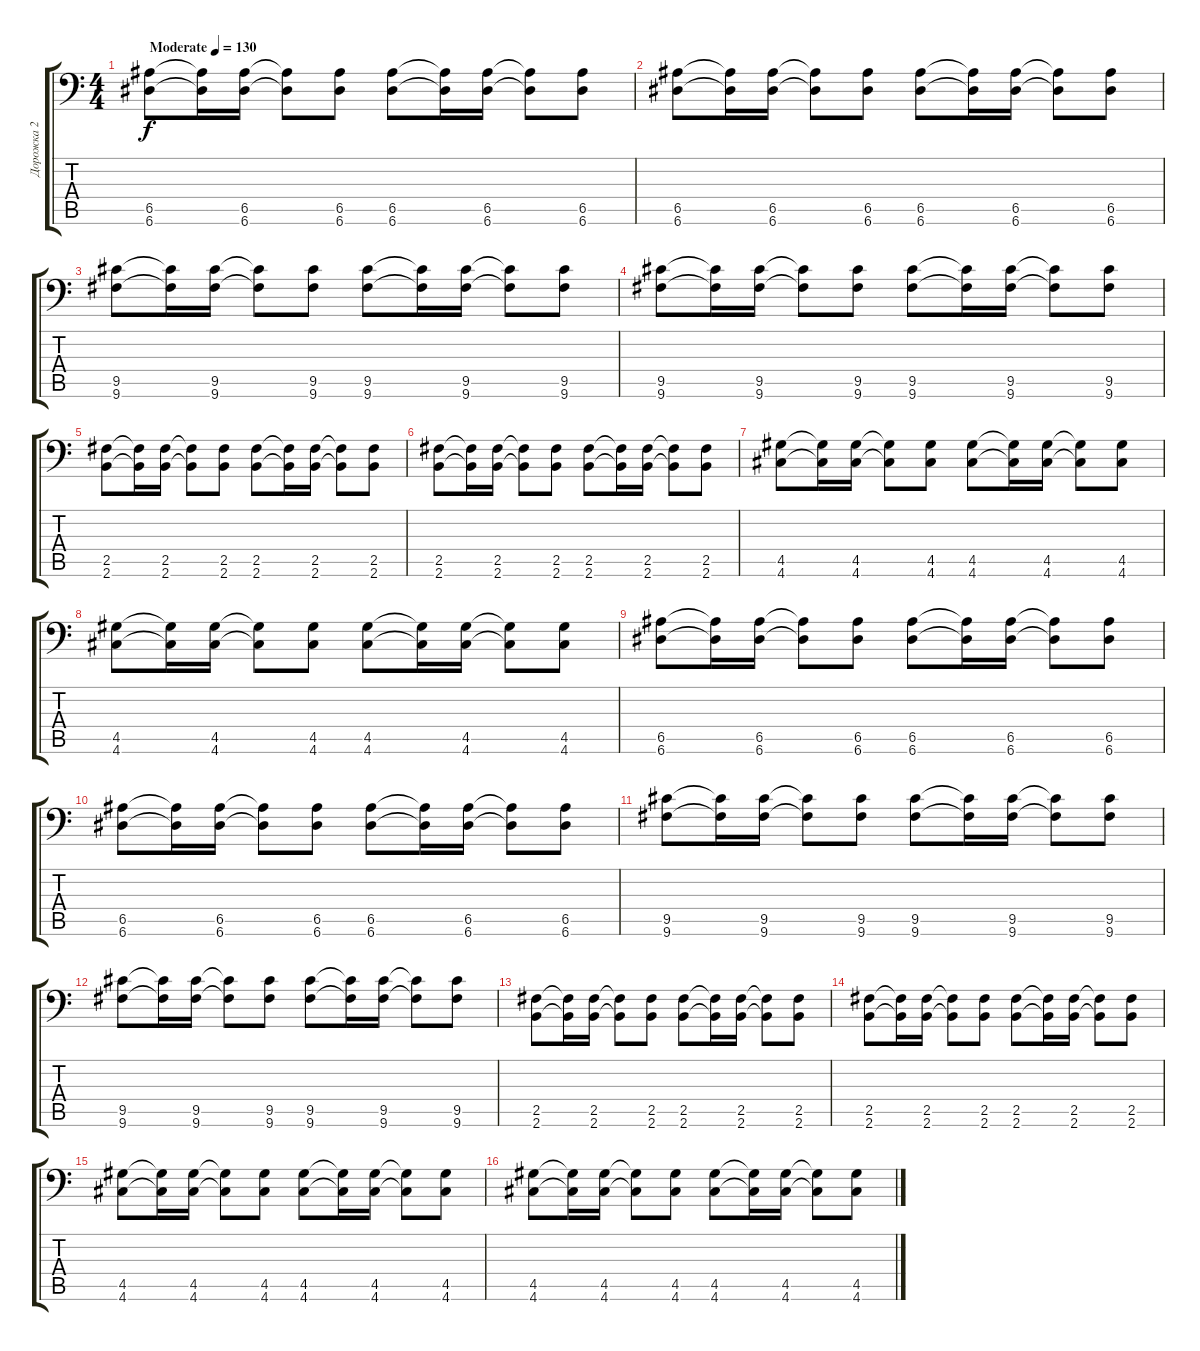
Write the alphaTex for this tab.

\track ("Дорожка 2" "Дорожка 2") {instrument distortionguitar}
\staff {score tabs}
\tuning (B3 Gb3 D3 A2 E2 A1) {hide}
\ts (4 4)
\tempo (130 "Moderate")
\clef f4
\ks c
(6.5 6.6).8{dy f instrument distortionguitar} (6.5{t} 6.6{t}).16 (6.5 6.6).16 (6.5{t} 6.6{t}).8 (6.5 6.6).8 (6.5 6.6).8 (6.5{t} 6.6{t}).16 (6.5 6.6).16 (6.5{t} 6.6{t}).8 (6.5 6.6).8 |
(6.5 6.6).8 (6.5{t} 6.6{t}).16 (6.5 6.6).16 (6.5{t} 6.6{t}).8 (6.5 6.6).8 (6.5 6.6).8 (6.5{t} 6.6{t}).16 (6.5 6.6).16 (6.5{t} 6.6{t}).8 (6.5 6.6).8 |
(9.5 9.6).8 (9.5{t} 9.6{t}).16 (9.5 9.6).16 (9.5{t} 9.6{t}).8 (9.5 9.6).8 (9.5 9.6).8 (9.5{t} 9.6{t}).16 (9.5 9.6).16 (9.5{t} 9.6{t}).8 (9.5 9.6).8 |
(9.5 9.6).8 (9.5{t} 9.6{t}).16 (9.5 9.6).16 (9.5{t} 9.6{t}).8 (9.5 9.6).8 (9.5 9.6).8 (9.5{t} 9.6{t}).16 (9.5 9.6).16 (9.5{t} 9.6{t}).8 (9.5 9.6).8 |
(2.5 2.6).8 (2.5{t} 2.6{t}).16 (2.5 2.6).16 (2.5{t} 2.6{t}).8 (2.5 2.6).8 (2.5 2.6).8 (2.5{t} 2.6{t}).16 (2.5 2.6).16 (2.5{t} 2.6{t}).8 (2.5 2.6).8 |
(2.5 2.6).8 (2.5{t} 2.6{t}).16 (2.5 2.6).16 (2.5{t} 2.6{t}).8 (2.5 2.6).8 (2.5 2.6).8 (2.5{t} 2.6{t}).16 (2.5 2.6).16 (2.5{t} 2.6{t}).8 (2.5 2.6).8 |
(4.5 4.6).8 (4.5{t} 4.6{t}).16 (4.5 4.6).16 (4.5{t} 4.6{t}).8 (4.5 4.6).8 (4.5 4.6).8 (4.5{t} 4.6{t}).16 (4.5 4.6).16 (4.5{t} 4.6{t}).8 (4.5 4.6).8 |
(4.5 4.6).8 (4.5{t} 4.6{t}).16 (4.5 4.6).16 (4.5{t} 4.6{t}).8 (4.5 4.6).8 (4.5 4.6).8 (4.5{t} 4.6{t}).16 (4.5 4.6).16 (4.5{t} 4.6{t}).8 (4.5 4.6).8 |
(6.5 6.6).8 (6.5{t} 6.6{t}).16 (6.5 6.6).16 (6.5{t} 6.6{t}).8 (6.5 6.6).8 (6.5 6.6).8 (6.5{t} 6.6{t}).16 (6.5 6.6).16 (6.5{t} 6.6{t}).8 (6.5 6.6).8 |
(6.5 6.6).8 (6.5{t} 6.6{t}).16 (6.5 6.6).16 (6.5{t} 6.6{t}).8 (6.5 6.6).8 (6.5 6.6).8 (6.5{t} 6.6{t}).16 (6.5 6.6).16 (6.5{t} 6.6{t}).8 (6.5 6.6).8 |
(9.5 9.6).8 (9.5{t} 9.6{t}).16 (9.5 9.6).16 (9.5{t} 9.6{t}).8 (9.5 9.6).8 (9.5 9.6).8 (9.5{t} 9.6{t}).16 (9.5 9.6).16 (9.5{t} 9.6{t}).8 (9.5 9.6).8 |
(9.5 9.6).8 (9.5{t} 9.6{t}).16 (9.5 9.6).16 (9.5{t} 9.6{t}).8 (9.5 9.6).8 (9.5 9.6).8 (9.5{t} 9.6{t}).16 (9.5 9.6).16 (9.5{t} 9.6{t}).8 (9.5 9.6).8 |
(2.5 2.6).8 (2.5{t} 2.6{t}).16 (2.5 2.6).16 (2.5{t} 2.6{t}).8 (2.5 2.6).8 (2.5 2.6).8 (2.5{t} 2.6{t}).16 (2.5 2.6).16 (2.5{t} 2.6{t}).8 (2.5 2.6).8 |
(2.5 2.6).8 (2.5{t} 2.6{t}).16 (2.5 2.6).16 (2.5{t} 2.6{t}).8 (2.5 2.6).8 (2.5 2.6).8 (2.5{t} 2.6{t}).16 (2.5 2.6).16 (2.5{t} 2.6{t}).8 (2.5 2.6).8 |
(4.5 4.6).8 (4.5{t} 4.6{t}).16 (4.5 4.6).16 (4.5{t} 4.6{t}).8 (4.5 4.6).8 (4.5 4.6).8 (4.5{t} 4.6{t}).16 (4.5 4.6).16 (4.5{t} 4.6{t}).8 (4.5 4.6).8 |
(4.5 4.6).8 (4.5{t} 4.6{t}).16 (4.5 4.6).16 (4.5{t} 4.6{t}).8 (4.5 4.6).8 (4.5 4.6).8 (4.5{t} 4.6{t}).16 (4.5 4.6).16 (4.5{t} 4.6{t}).8 (4.5 4.6).8
